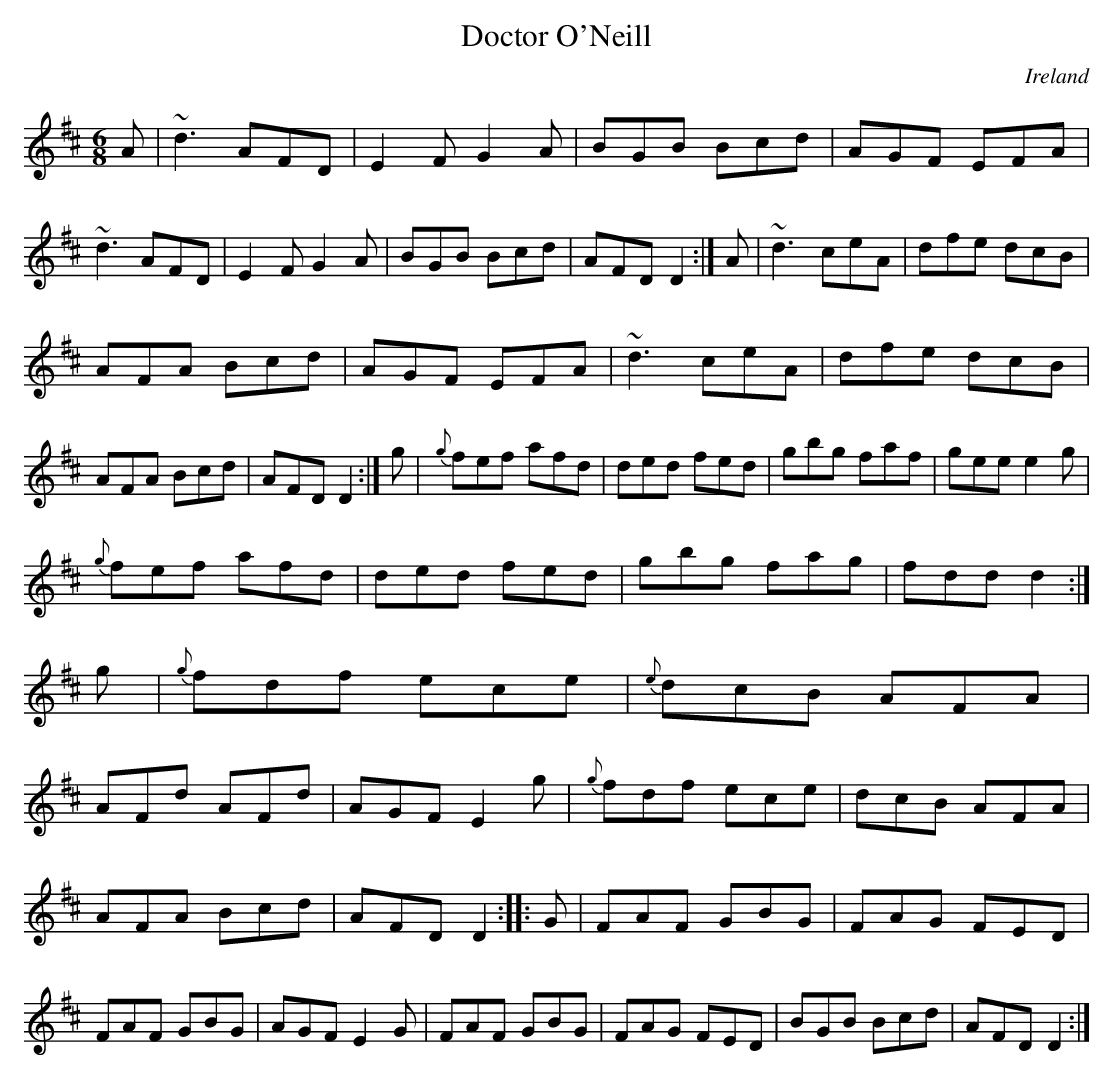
X:1
T:Doctor O'Neill
O:Ireland
M:6/8
L:1/8
K:D
A|~d3 AFD|E2F G2 A|BGB Bcd|AGF EFA|~d3 AFD|\
E2 F G2 A|BGB Bcd|AFD D2:|A|~d3 ceA|dfe dcB|
AFA Bcd|AGF EFA|~d3 ceA|dfe dcB|AFA Bcd|AFD D2:|g|\
{g}fef afd|ded fed|gbg faf|gee e2 g|
{g}fef afd|ded fed|gbg fag|fdd d2:|g|\
{g}fdf ece|{e}dcB AFA|AFd AFd|AGF E2 g|{g}fdf ece|dcB AFA|
AFA Bcd|AFD D2::G|FAF GBG|FAG FED|FAF GBG|AGF E2G|\
FAF GBG|FAG FED|BGB Bcd|AFD D2:|
